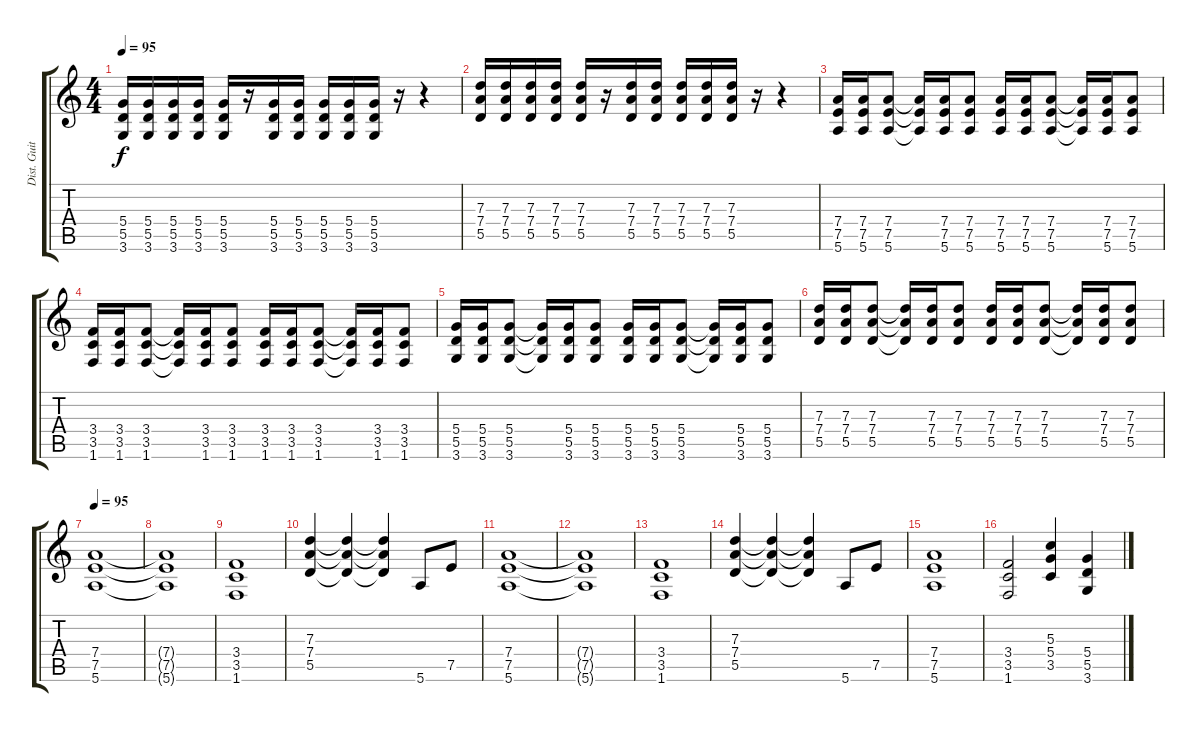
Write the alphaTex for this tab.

\track ("Dist. Guitar 2" "Dist. Guit") {instrument distortionguitar}
\staff {score tabs}
\tuning (E4 B3 G3 D3 A2 E2) {hide}
\ts (4 4)
\tempo 95
\clef g2
\ks c
(5.4 5.5 3.6).16{dy f} (5.4 5.5 3.6).16 (5.4 5.5 3.6).16 (5.4 5.5 3.6).16 (5.4 5.5 3.6).16 r.16 (5.4 5.5 3.6).16 (5.4 5.5 3.6).16 (5.4 5.5 3.6).16 (5.4 5.5 3.6).16 (5.4 5.5 3.6).16 r.16 r.4 |
(7.3 7.4 5.5).16 (7.3 7.4 5.5).16 (7.3 7.4 5.5).16 (7.3 7.4 5.5).16 (7.3 7.4 5.5).16 r.16 (7.3 7.4 5.5).16 (7.3 7.4 5.5).16 (7.3 7.4 5.5).16 (7.3 7.4 5.5).16 (7.3 7.4 5.5).16 r.16 r.4 |
(7.4 7.5 5.6).16 (7.4 7.5 5.6).16 (7.4 7.5 5.6).8 (7.4{t} 7.5{t} 5.6{t}).16 (7.4 7.5 5.6).16 (7.4 7.5 5.6).8 (7.4 7.5 5.6).16 (7.4 7.5 5.6).16 (7.4 7.5 5.6).8 (7.4{t} 7.5{t} 5.6{t}).16 (7.4 7.5 5.6).16 (7.4 7.5 5.6).8 |
(3.4 3.5 1.6).16 (3.4 3.5 1.6).16 (3.4 3.5 1.6).8 (3.4{t} 3.5{t} 1.6{t}).16 (3.4 3.5 1.6).16 (3.4 3.5 1.6).8 (3.4 3.5 1.6).16 (3.4 3.5 1.6).16 (3.4 3.5 1.6).8 (3.4{t} 3.5{t} 1.6{t}).16 (3.4 3.5 1.6).16 (3.4 3.5 1.6).8 |
(5.4 5.5 3.6).16 (5.4 5.5 3.6).16 (5.4 5.5 3.6).8 (5.4{t} 5.5{t} 3.6{t}).16 (5.4 5.5 3.6).16 (5.4 5.5 3.6).8 (5.4 5.5 3.6).16 (5.4 5.5 3.6).16 (5.4 5.5 3.6).8 (5.4{t} 5.5{t} 3.6{t}).16 (5.4 5.5 3.6).16 (5.4 5.5 3.6).8 |
(7.3 7.4 5.5).16 (7.3 7.4 5.5).16 (7.3 7.4 5.5).8 (7.3{t} 7.4{t} 5.5{t}).16 (7.3 7.4 5.5).16 (7.3 7.4 5.5).8 (7.3 7.4 5.5).16 (7.3 7.4 5.5).16 (7.3 7.4 5.5).8 (7.3{t} 7.4{t} 5.5{t}).16 (7.3 7.4 5.5).16 (7.3 7.4 5.5).8 |
\tempo 95
(7.4 7.5 5.6).1 |
(7.4{t} 7.5{t} 5.6{t}).1 |
(3.4 3.5 1.6).1 |
(7.3 7.4 5.5).4 (7.3{t} 7.4{t} 5.5{t}).4 (7.3{t} 7.4{t} 5.5{t}).4 5.6.8 7.5.8 |
(7.4 7.5 5.6).1 |
(7.4{t} 7.5{t} 5.6{t}).1 |
(3.4 3.5 1.6).1 |
(7.3 7.4 5.5).4 (7.3{t} 7.4{t} 5.5{t}).4 (7.3{t} 7.4{t} 5.5{t}).4 5.6.8 7.5.8 |
(7.4 7.5 5.6).1 |
(3.4 3.5 1.6).2 (5.3 5.4 3.5).4 (5.4 5.5 3.6).4
